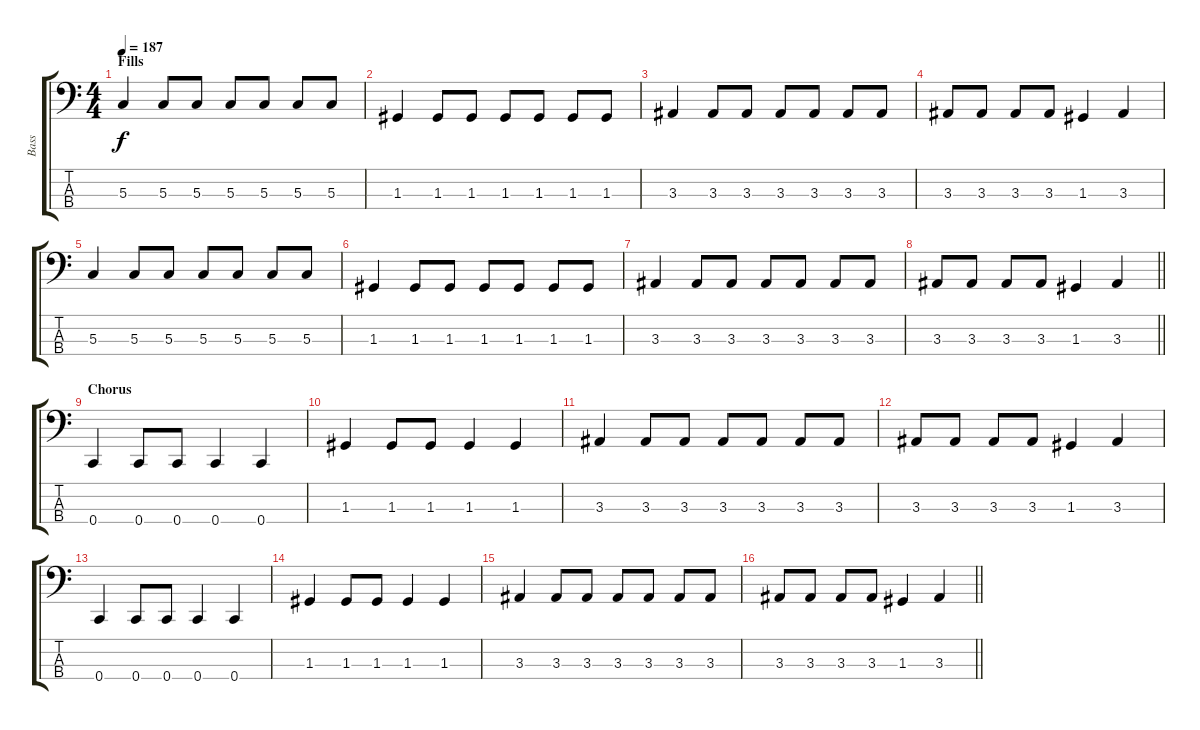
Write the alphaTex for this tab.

\track ("Bass" "Bass") {instrument electricbassfinger}
\staff {score tabs}
\tuning (F2 C2 G1 C1) {hide}
\ts (4 4)
\section ("" "Fills")
\tempo 187
\clef f4
\ks c
5.3.4{dy f} 5.3.8 5.3.8 5.3.8 5.3.8 5.3.8 5.3.8 |
1.3.4 1.3.8 1.3.8 1.3.8 1.3.8 1.3.8 1.3.8 |
3.3.4 3.3.8 3.3.8 3.3.8 3.3.8 3.3.8 3.3.8 |
3.3.8 3.3.8 3.3.8 3.3.8 1.3.4 3.3.4 |
5.3.4 5.3.8 5.3.8 5.3.8 5.3.8 5.3.8 5.3.8 |
1.3.4 1.3.8 1.3.8 1.3.8 1.3.8 1.3.8 1.3.8 |
3.3.4 3.3.8 3.3.8 3.3.8 3.3.8 3.3.8 3.3.8 |
\barLineRight lightlight
3.3.8 3.3.8 3.3.8 3.3.8 1.3.4 3.3.4 |
\section ("" "Chorus")
0.4.4 0.4.8 0.4.8 0.4.4 0.4.4 |
1.3.4 1.3.8 1.3.8 1.3.4 1.3.4 |
3.3.4 3.3.8 3.3.8 3.3.8 3.3.8 3.3.8 3.3.8 |
3.3.8 3.3.8 3.3.8 3.3.8 1.3.4 3.3.4 |
0.4.4 0.4.8 0.4.8 0.4.4 0.4.4 |
1.3.4 1.3.8 1.3.8 1.3.4 1.3.4 |
3.3.4 3.3.8 3.3.8 3.3.8 3.3.8 3.3.8 3.3.8 |
\barLineRight lightlight
3.3.8 3.3.8 3.3.8 3.3.8 1.3.4 3.3.4
